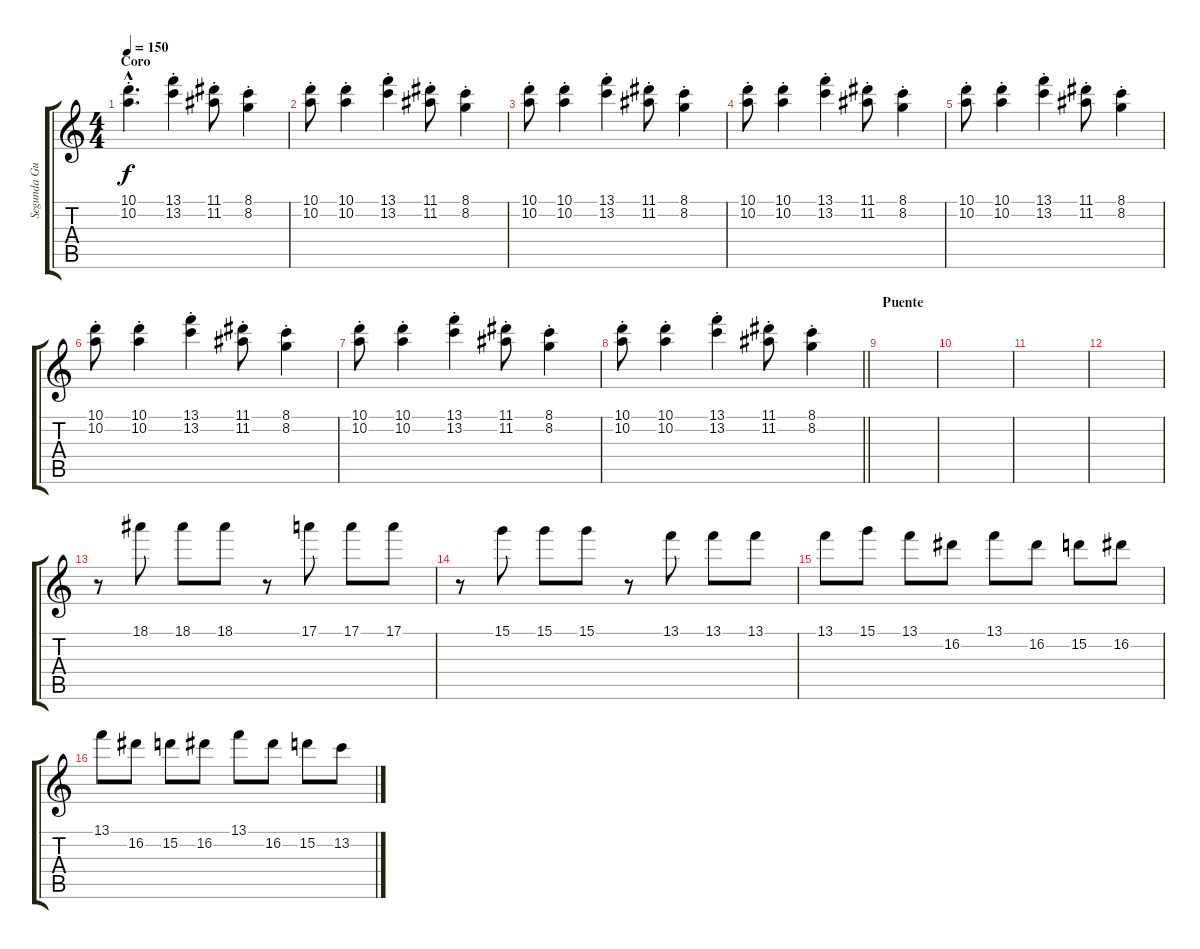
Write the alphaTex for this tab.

\track ("Segunda Guitarra" "Segunda Gu") {instrument acousticguitarsteel}
\staff {score tabs}
\tuning (E4 B3 G3 D3 A2 E2) {hide}
\ts (4 4)
\section ("" "Coro")
\tempo 150
\clef g2
\ks c
(10.1{hac st} 10.2{hac st}).4{d dy f volume 11} (13.1{st} 13.2{st}).4 (11.1{st} 11.2{st}).8 (8.1{st} 8.2{st}).4 |
(10.1{st} 10.2{st}).8 (10.1{st} 10.2{st}).4 (13.1{st} 13.2{st}).4 (11.1{st} 11.2{st}).8 (8.1{st} 8.2{st}).4 |
(10.1{st} 10.2{st}).8 (10.1{st} 10.2{st}).4 (13.1{st} 13.2{st}).4 (11.1{st} 11.2{st}).8 (8.1{st} 8.2{st}).4 |
(10.1{st} 10.2{st}).8 (10.1{st} 10.2{st}).4 (13.1{st} 13.2{st}).4 (11.1{st} 11.2{st}).8 (8.1{st} 8.2{st}).4 |
(10.1{st} 10.2{st}).8 (10.1{st} 10.2{st}).4 (13.1{st} 13.2{st}).4 (11.1{st} 11.2{st}).8 (8.1{st} 8.2{st}).4 |
(10.1{st} 10.2{st}).8 (10.1{st} 10.2{st}).4 (13.1{st} 13.2{st}).4 (11.1{st} 11.2{st}).8 (8.1{st} 8.2{st}).4 |
(10.1{st} 10.2{st}).8 (10.1{st} 10.2{st}).4 (13.1{st} 13.2{st}).4 (11.1{st} 11.2{st}).8 (8.1{st} 8.2{st}).4 |
\barLineRight lightlight
(10.1{st} 10.2{st}).8 (10.1{st} 10.2{st}).4 (13.1{st} 13.2{st}).4 (11.1{st} 11.2{st}).8 (8.1{st} 8.2{st}).4 |
\section ("" "Puente")
|
|
|
|
r.8 18.1.8 18.1.8 18.1.8 r.8 17.1.8 17.1.8 17.1.8 |
r.8 15.1.8 15.1.8 15.1.8 r.8 13.1.8 13.1.8 13.1.8 |
13.1.8 15.1.8 13.1.8 16.2.8 13.1.8 16.2.8 15.2.8 16.2.8 |
13.1.8 16.2.8 15.2.8 16.2.8 13.1.8 16.2.8 15.2.8 13.2.8
